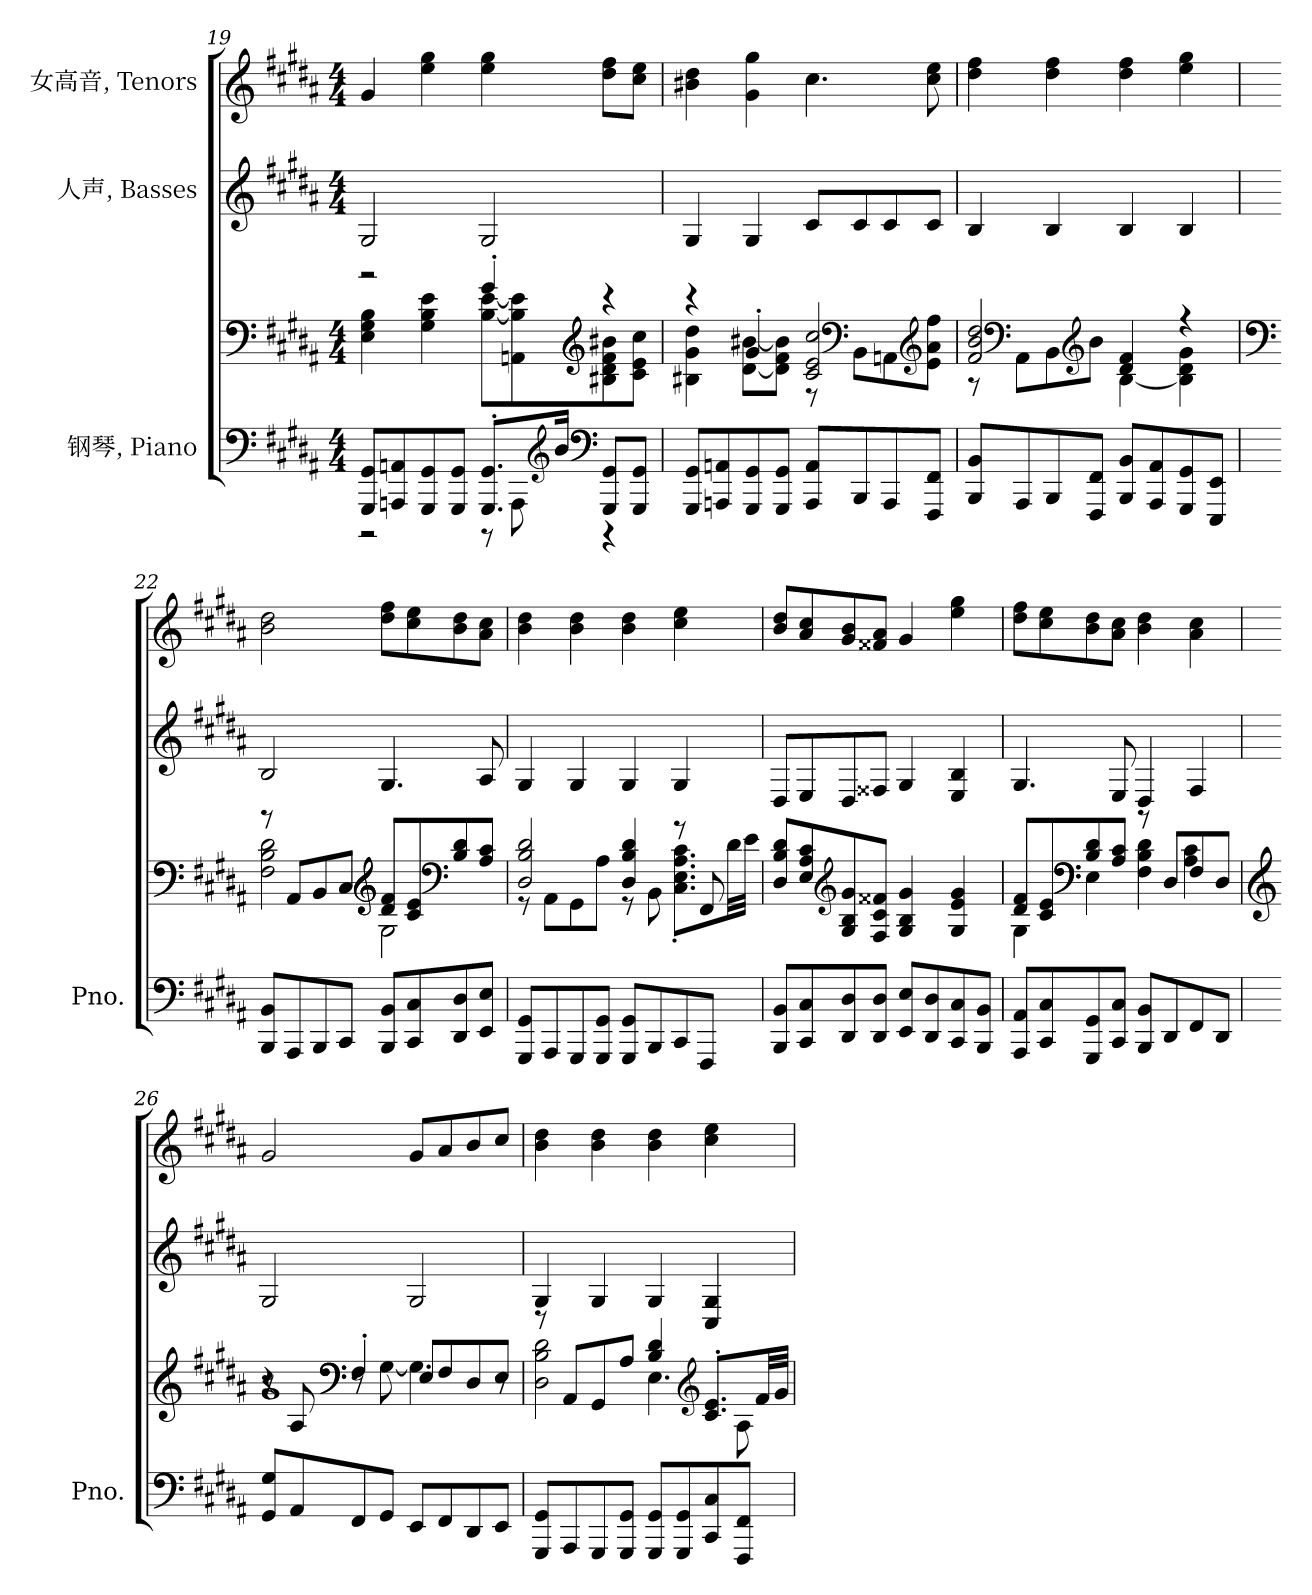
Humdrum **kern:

**kern	**kern	**kern	**kern
*part3	*part3	*part2	*part1
*staff4	*staff3	*staff2	*staff1
*I"钢琴, Piano	*	*I"人声, Basses	*I"女高音, Tenors
*I'Pno.	*	*	*
!!LO:LB:g=z
*clefF4	*clefF4	*clefG2	*clefG2
*k[f#c#g#d#a#]	*k[f#c#g#d#a#]	*k[f#c#g#d#a#]	*k[f#c#g#d#a#]
*M4/4	*M4/4	*M4/4	*M4/4
=19	=19	=19	=19
*^	*^	*	*
8GGG#/ 8GG#/L	2r	2r	4E\ 4G#\ 4B\	2G#/	4g#/
8AAAn/ 8AAn/	.	.	.	.	.
8GGG#/ 8GG#/	.	.	4G#\ 4B\ 4e\	.	4ee\ 4gg#\
8GGG#/ 8GG#/J	.	.	.	.	.
8.GGG#/' 8.GG#/'L	8r	4g#'/	[8B\ [8e\L	2G#/	4ee\ 4gg#\
.	8AAA\	.	8AAn\ 8B\] 8e\]	.	.
*clefG2	*	*	*	*	*
16b/Jk	.	.	.	.	.
*clefF4	*	*clefG2	*	*	*
8GGG#/ 8GG#/L	4r	4r	8B#X\ 8d#\ 8f#\ 8b#X\	.	8dd#\ 8ff#\L
8GGG#/ 8GG#/J	.	.	8c#\ 8e\ 8cc#\J	.	8cc#\ 8ee\J
*v	*v	*	*	*	*
=20	=20	=20	=20	=20
8GGG#/ 8GG#/L	4r	4B#X\ 4g#\ 4dd#\	4G#/	4b#X\ 4dd#\
8AAAn/ 8AAn/	.	.	.	.
8GGG#/ 8GG#/	4g#'/	[8d#\ [8b#X\L	4G#/	4g#\ 4gg#\
8GGG#/ 8GG#/J	.	8d#\] 8f#\ 8b#\]J	.	.
8AAA/ 8AA/L	2c#/ 2e/ 2cc#/	8r	8c#/L	4.cc#\
*	*clefF4	*	*	*
8BBB/	.	8BB\L	8c#/	.
8AAA/	.	8AAn\	8c#/	.
*	*clefG2	*	*	*
8FFF#/ 8FF#/J	.	8e\ 8a#\ 8ff#\J	8c#/J	8cc#\ 8ee\
!!LO:LB:g=z
=21	=21	=21	=21	=21
8BBB/ 8BB/L	2f#/ 2b/ 2dd#/	8r	4B/	4dd#\ 4ff#\
*	*clefF4	*	*	*
8AAA#/	.	8AA#\L	.	.
8BBB/	.	8BB\	4B/	4dd#\ 4ff#\
*	*clefG2	*	*	*
8FFF#/ 8FF#/J	.	8b\J	.	.
8BBB/ 8BB/L	4d#/ 4f#/	[4B\	4B/	4dd#\ 4ff#\
8AAA#/ 8AA#/	.	.	.	.
8GGG#/ 8GG#/	4r	4B\] 4d#\ 4g#\	4B/	4ee\ 4gg#\
8EEE/ 8EE/J	.	.	.	.
=22	=22	=22	=22	=22
*	*clefF4	*	*	*
8BBB/ 8BB/L	8r	2F#\ 2B\ 2d#\	2B/	2b\ 2dd#\
8AAA#/	8AA#/L	.	.	.
8BBB/	8BB/	.	.	.
8CC#/J	8C#/J	.	.	.
*	*clefG2	*	*	*
8BBB/ 8BB/L	8d#/ 8f#/L	2G#\	4.G#/	8dd#\ 8ff#\L
8CC#/ 8C#/	8c#/ 8e/	.	.	8cc#\ 8ee\
*	*clefF4	*	*	*
8DD#/ 8D#/	8B/ 8d#/	.	.	8b\ 8dd#\
8EE/ 8E/J	8A#/ 8c#/J	.	8A#/	8a#\ 8cc#\J
!!LO:PB:g=z
=23	=23	=23	=23	=23
8GGG#/ 8GG#/L	2D#/ 2B/ 2d#/	8r	4G#/	4b\ 4dd#\
8AAA#/	.	8AA#\L	.	.
8GGG#/	.	8GG#\	4G#/	4b\ 4dd#\
8GGG#/ 8GG#/J	.	8A#\J	.	.
8GGG#/ 8GG#/L	4D#/ 4B/ 4d#/	8r	4G#/	4b\ 4dd#\
8BBB/	.	8BB\	.	.
8CC#/	8r	8.C#\' 8.E\' 8.A#\' 8.c#\'L	4G#/	4cc#\ 4ee\
8FFF#/J	8FF#/	.	.	.
.	.	32d#\LL	.	.
.	.	32e\JJJ	.	.
*	*v	*v	*	*
=24	=24	=24	=24
8BBB/ 8BB/L	8D#/ 8B/ 8d#/L	8D#/L	8b/ 8dd#/L
8CC#/ 8C#/	8E/ 8A#/ 8c#/	8E/	8a#/ 8cc#/
*	*clefG2	*	*
8DD#/ 8D#/	8G#/ 8B/ 8g#/	8D#/	8g#/ 8b/
8DD#/ 8D#/J	8F#/ 8c#/ 8f##X/J	8F##X/J	8f##X/ 8a#/J
8EE/ 8E/L	4G#/ 4B/ 4g#/	4G#/	4g#/
8DD#/ 8D#/	.	.	.
8CC#/ 8C#/	4G#/ 4e/ 4g#/	4E/ 4B/	4ee\ 4gg#\
8BBB/ 8BB/J	.	.	.
=25	=25	=25	=25
*	*^	*	*
8AAA#/ 8AA#/L	8d#/ 8f#/L	4G#\	4.G#/	8dd#\ 8ff#\L
8CC#/ 8C#/	8c#/ 8e/	.	.	8cc#\ 8ee\
*	*clefF4	*	*	*
8GGG#/ 8GG#/	8B/ 8d#/	4E\	.	8b\ 8dd#\
8CC#/ 8C#/J	8A#/ 8c#/J	.	8E/	8a#\ 8cc#\J
8BBB/ 8BB/L	8r	4F#\ 4B\ 4d#\	4D#/	4b\ 4dd#\
8DD#/	8D#/L	.	.	.
8FF#/	8F#/	4A#\ 4c#\	4F#/	4a#\ 4cc#\
8DD#/J	8D#/J	.	.	.
*	*v	*v	*	*
!!LO:LB:g=z
=26	=26	=26	=26
*	*clefG2	*	*
*	*^	*	*
*	*	*^	*	*
8GG#/ 8G#/L	1g#	4r	8r	2G#/	2g#/
8AA#/	.	.	8A#/	.	.
*	*clefF4	*	*	*	*
8FF#/	.	8r	4F#'/	.	.
8GG#/J	.	[8G#\	.	.	.
8EE/L	.	4.G#\]	8E/L	2G#/	8g#/L
8FF#/	.	.	8F#/	.	8a#/
8DD#/	.	.	8D#/	.	8b/
8EE/J	.	8r	8E/J	.	8cc#/J
*	*	*v	*v	*	*
=27	=27	=27	=27	=27
8GGG#/ 8GG#/L	8r	2D#\ 2B\ 2d#\	4G#/	4b\ 4dd#\
8AAA#/	8AA#/L	.	.	.
8GGG#/	8GG#/	.	4G#/	4b\ 4dd#\
8GGG#/ 8GG#/J	8A#/J	.	.	.
8GGG#/ 8GG#/L	4B/ 4d#/	4.E\	4G#/	4b\ 4dd#\
8GGG#/ 8GG#/	.	.	.	.
*	*clefG2	*	*	*
8CC#/ 8C#/	8.c#/' 8.e/'L	.	4C#/ 4G#/	4cc#\ 4ee\
8FFF#/ 8FF#/J	.	8A#\	.	.
.	32f#/LL	.	.	.
.	32g#/JJJ	.	.	.
*	*v	*v	*	*
=	=	=	=
*-	*-	*-	*-
